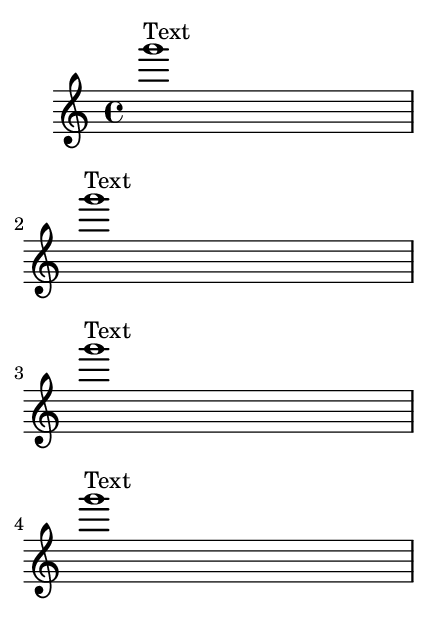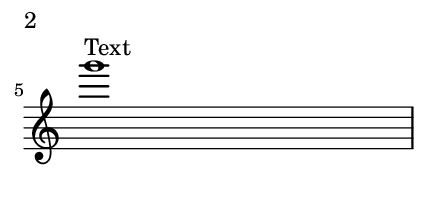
%% Generated by lilypond-book.py
%% Options: [exampleindent=10.16\mm,indent=0\mm,line-width=160\mm]
\include "lilypond-book-preamble.ly"


% ****************************************************************
% Start cut-&-pastable-section
% ****************************************************************



\paper {
  indent = 0\mm
  line-width = 160\mm
  % offset the left padding, also add 1mm as lilypond creates cropped
  % images with a little space on the right
  line-width = #(- line-width (* mm  3.000000) (* mm 1))
}

\layout {
  
}





% ****************************************************************
% ly snippet:
% ****************************************************************
\sourcefilename "/home/karlin/lilypond-git/input/regression/page-breaking-outside-staff-estimation.ly"
\sourcefileline 0
\version "2.16.0"

\header {
  texidoc = "The height-estimation routine takes into account
the fact that the TextScript needs to be moved up to avoid the
note.  This should be spaced on two pages."
}

#(set-default-paper-size "a7")

\book {
  \repeat unfold 5 { g'''1^"Text" \break}
}



% ****************************************************************
% end ly snippet
% ****************************************************************
